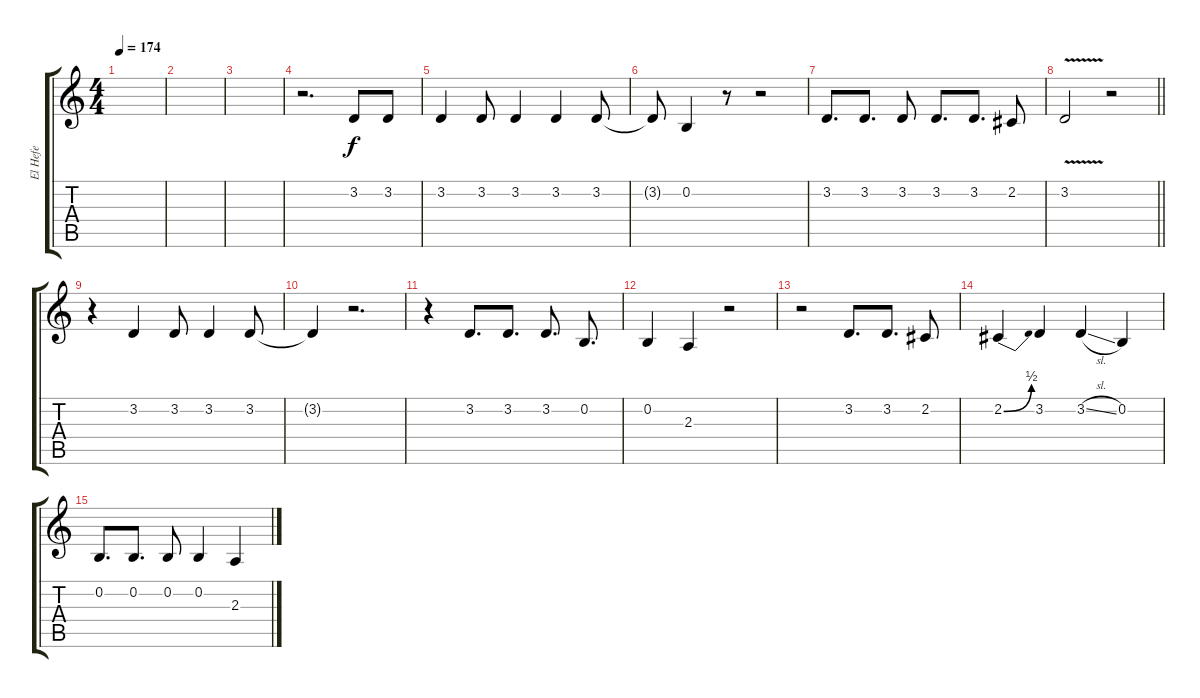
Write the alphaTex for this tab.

\track ("El Hefe" "El Hefe") {instrument tenorsax}
\staff {score tabs}
\tuning (E4 B3 G3 D3 A2 E2) {hide}
\ts (4 4)
\tempo 174
\clef g2
\ks c
|
|
|
r.2{d} 3.2.8 3.2.8 |
3.2.4 3.2.8 3.2.4 3.2.4 3.2.8 |
3.2{t}.8 0.2.4 r.8 r.2 |
3.2.8{d} 3.2.8{d} 3.2.8 3.2.8{d} 3.2.8{d} 2.2.8 |
\barLineRight lightlight
3.2{v}.2 r.2 |
\section ("" "")
r.4 3.2.4 3.2.8 3.2.4 3.2.8 |
3.2{t}.4 r.2{d} |
r.4 3.2.8{d} 3.2.8{d} 3.2.8{d} 0.2.8{d} |
0.2.4 2.3.4 r.2 |
r.2 3.2.8{d} 3.2.8{d} 2.2.8 |
2.2{be (bend 0 0 60 2)}.4 3.2.4 3.2{sl}.4 0.2.4 |
0.2.8{d} 0.2.8{d} 0.2.8 0.2.4 2.3.4
